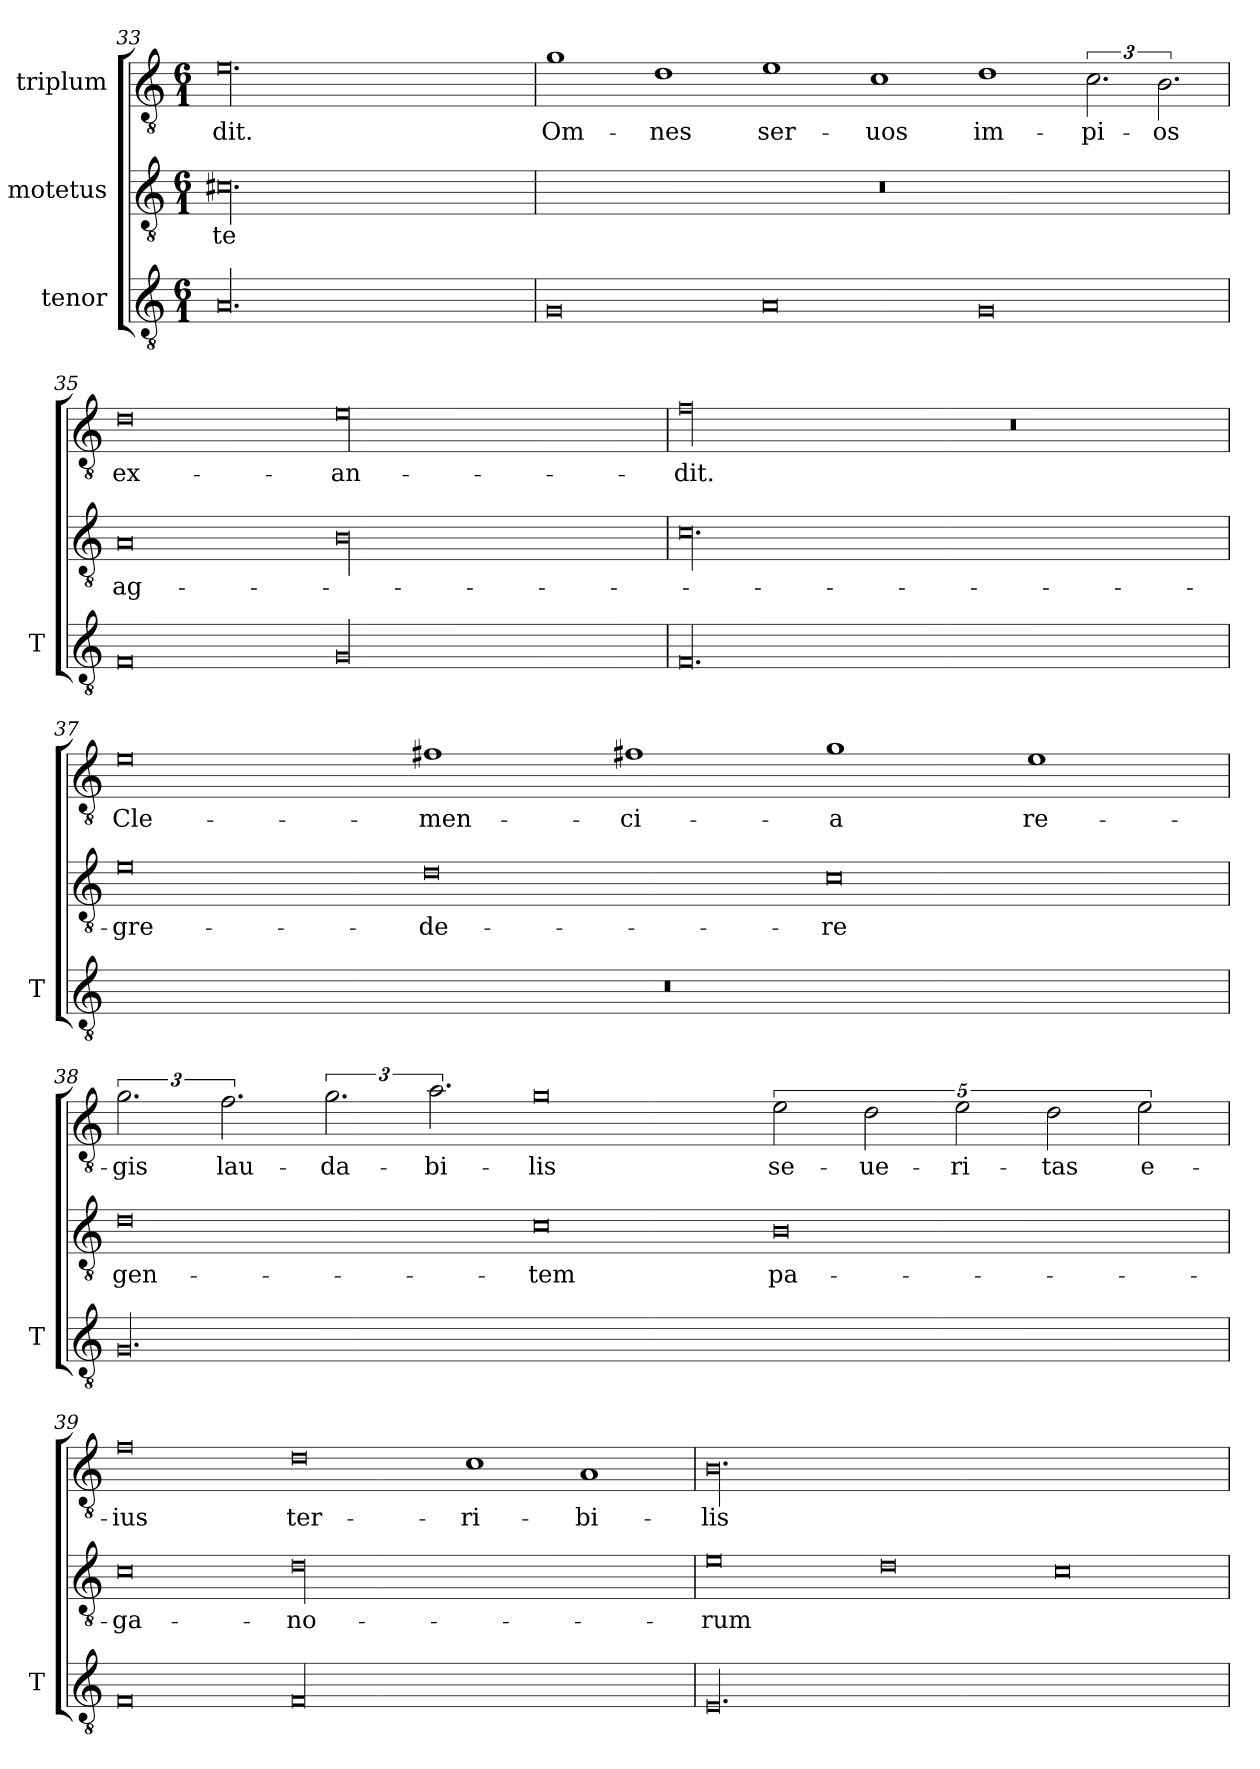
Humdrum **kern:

**kern	**kern	**text	**kern	**text
*part3	*part2	*part2	*part1	*part1
*staff3	*staff2	*staff2	*staff1	*staff1
*I"tenor	*I"motetus	*	*I"triplum	*
*I'T	*	*	*	*
*clefGv2	*clefGv2	*	*clefGv2	*
*k[]	*k[]	*	*k[]	*
*C:	*C:	*	*C:	*
*M6/1	*M6/1	*	*M6/1	*
=33	=33	=33	=33	=33
00.A/	00.c#X\	-te	00.e\	-dit.
=34	=34	=34	=34	=34
0G/	00.r	.	1g\	Om-
.	.	.	1d\	-nes
0A/	.	.	1e\	ser-
.	.	.	1c\	-uos
0G/	.	.	1d\	im-
.	.	.	3.c\	-pi-
.	.	.	3.B\	-os
=35	=35	=35	=35	=35
0F/	0A/	ag-	0d\	ex-
00G/	00B\	.	00e\	-an-
=36	=36	=36	=36	=36
00.F/	00.c\	.	00f\	-dit.
.	.	.	0r	.
!!LO:LB:g=z
=37	=37	=37	=37	=37
00.r	0e\	-gre-	0e\	Cle-
.	0d\	-de-	1f#X\	-men-
.	.	.	1f#Xi\	-ci-
.	0c\	-re	1g\	-a
.	.	.	1e\	re-
=38	=38	=38	=38	=38
00.G/	0d\	gen-	3.g\	-gis
.	.	.	3.f\	lau-
.	.	.	3.g\	-da-
.	.	.	3.a\	-bi-
.	0c\	-tem	0g\	-lis
.	0B\	pa-	5%2e\	se-
.	.	.	5%2d\	-ue-
.	.	.	5%2e\	-ri-
.	.	.	5%2d\	-tas
.	.	.	5%2e\	e-
=39	=39	=39	=39	=39
0F/	0c\	-ga-	0f\	-ius
00F/	00d\	-no-	0d\	ter-
.	.	.	1c\	-ri-
.	.	.	1A/	-bi-
!!LO:LB:g=z
=40	=40	=40	=40	=40
00.E/	0e\	-rum	00.B\	-lis
.	0d\	.	.	.
.	0c\	.	.	.
=	=	=	=	=
*-	*-	*-	*-	*-
